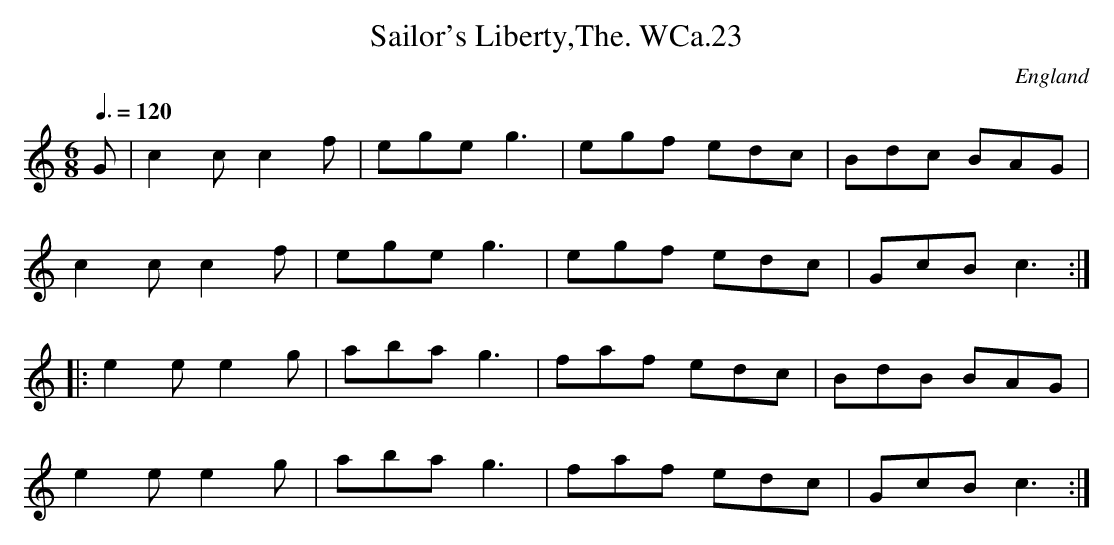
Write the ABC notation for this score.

X:1
T:Sailor's Liberty,The. WCa.23
L:1/8
M:6/8
O:England
Q:3/8=120
K:C
G|c2cc2f|egeg3|egf edc|Bdc BAG|!
c2cc2f|egeg3|egf edc|GcBc3:|!
|:e2ee2g|abag3|faf edc|BdB BAG|!
e2ee2g|abag3|faf edc|GcBc3:|
